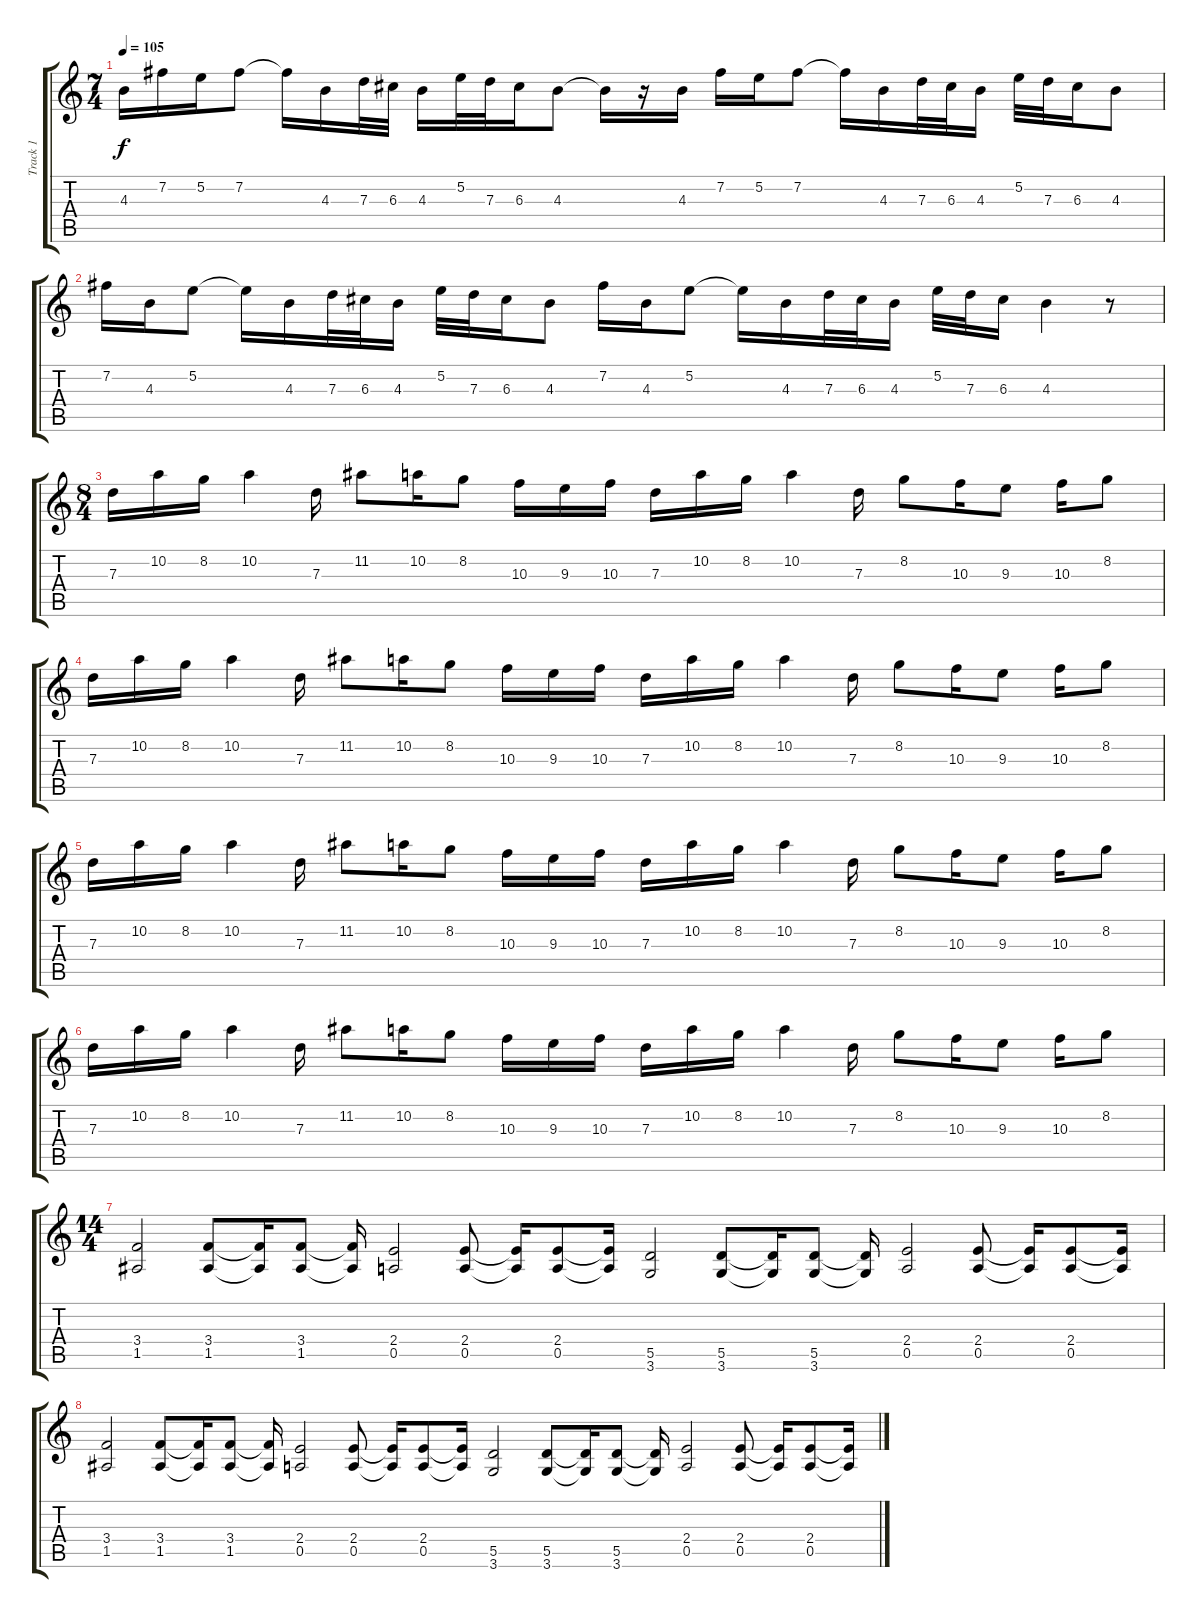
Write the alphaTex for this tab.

\track ("Track 1" "Track 1") {instrument distortionguitar}
\staff {score tabs}
\tuning (E4 B3 G3 D3 A2 E2) {hide}
\ts (7 4)
\tempo 105
\clef g2
\ks c
4.3.16{dy f} 7.2.16 5.2.16 7.2.8 7.2{t}.16 4.3.16 7.3.32 6.3.32 4.3.16 5.2.32 7.3.32 6.3.16 4.3.8 4.3{t}.16 r.16 4.3.16 7.2.16 5.2.16 7.2.8 7.2{t}.16 4.3.16 7.3.32 6.3.32 4.3.16 5.2.32 7.3.32 6.3.16 4.3.8 |
7.2.16 4.3.16 5.2.8 5.2{t}.16 4.3.16 7.3.32 6.3.32 4.3.16 5.2.32 7.3.32 6.3.16 4.3.8 7.2.16 4.3.16 5.2.8 5.2{t}.16 4.3.16 7.3.32 6.3.32 4.3.16 5.2.32 7.3.32 6.3.16 4.3.4 r.8 |
\ts (8 4)
7.3.16 10.2.16 8.2.16 10.2.4 7.3.16 11.2.8 10.2.16 8.2.8 10.3.16 9.3.16 10.3.16 7.3.16 10.2.16 8.2.16 10.2.4 7.3.16 8.2.8 10.3.16 9.3.8 10.3.16 8.2.8 |
7.3.16 10.2.16 8.2.16 10.2.4 7.3.16 11.2.8 10.2.16 8.2.8 10.3.16 9.3.16 10.3.16 7.3.16 10.2.16 8.2.16 10.2.4 7.3.16 8.2.8 10.3.16 9.3.8 10.3.16 8.2.8 |
7.3.16 10.2.16 8.2.16 10.2.4 7.3.16 11.2.8 10.2.16 8.2.8 10.3.16 9.3.16 10.3.16 7.3.16 10.2.16 8.2.16 10.2.4 7.3.16 8.2.8 10.3.16 9.3.8 10.3.16 8.2.8 |
7.3.16 10.2.16 8.2.16 10.2.4 7.3.16 11.2.8 10.2.16 8.2.8 10.3.16 9.3.16 10.3.16 7.3.16 10.2.16 8.2.16 10.2.4 7.3.16 8.2.8 10.3.16 9.3.8 10.3.16 8.2.8 |
\ts (14 4)
(3.4 1.5).2 (3.4 1.5).8 (3.4{t} 1.5{t}).16 (3.4 1.5).8 (3.4{t} 1.5{t}).16 (2.4 0.5).2 (2.4 0.5).8 (2.4{t} 0.5{t}).16 (2.4 0.5).8 (2.4{t} 0.5{t}).16 (5.5 3.6).2 (5.5 3.6).8 (5.5{t} 3.6{t}).16 (5.5 3.6).8 (5.5{t} 3.6{t}).16 (2.4 0.5).2 (2.4 0.5).8 (2.4{t} 0.5{t}).16 (2.4 0.5).8 (2.4{t} 0.5{t}).16 |
(3.4 1.5).2 (3.4 1.5).8 (3.4{t} 1.5{t}).16 (3.4 1.5).8 (3.4{t} 1.5{t}).16 (2.4 0.5).2 (2.4 0.5).8 (2.4{t} 0.5{t}).16 (2.4 0.5).8 (2.4{t} 0.5{t}).16 (5.5 3.6).2 (5.5 3.6).8 (5.5{t} 3.6{t}).16 (5.5 3.6).8 (5.5{t} 3.6{t}).16 (2.4 0.5).2 (2.4 0.5).8 (2.4{t} 0.5{t}).16 (2.4 0.5).8 (2.4{t} 0.5{t}).16
